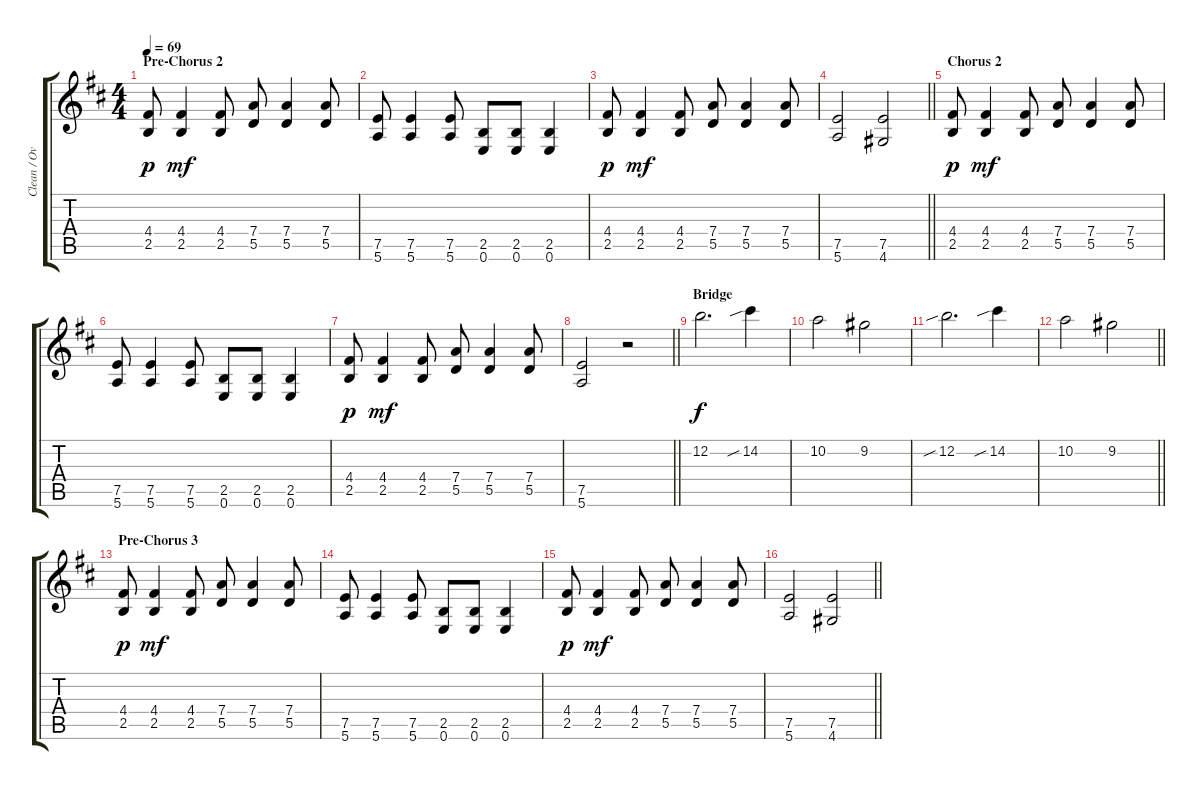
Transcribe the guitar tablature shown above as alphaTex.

\track ("Clean / Overdrive guitar" "Clean / Ov") {instrument electricguitarjazz}
\staff {score tabs}
\tuning (E4 B3 G3 D3 A2 E2) {hide}
\ts (4 4)
\section ("" "Pre-Chorus 2")
\tempo 69
\clef g2
\ks d
(4.4 2.5).8{dy p} (4.4 2.5).4{dy mf} (4.4 2.5).8 (7.4 5.5).8 (7.4 5.5).4 (7.4 5.5).8 |
(7.5 5.6).8 (7.5 5.6).4 (7.5 5.6).8 (2.5 0.6).8 (2.5 0.6).8 (2.5 0.6).4 |
(4.4 2.5).8{dy p} (4.4 2.5).4{dy mf} (4.4 2.5).8 (7.4 5.5).8 (7.4 5.5).4 (7.4 5.5).8 |
\barLineRight lightlight
(7.5 5.6).2 (7.5 4.6).2 |
\section ("" "Chorus 2")
(4.4 2.5).8{dy p} (4.4 2.5).4{dy mf} (4.4 2.5).8 (7.4 5.5).8 (7.4 5.5).4 (7.4 5.5).8 |
(7.5 5.6).8 (7.5 5.6).4 (7.5 5.6).8 (2.5 0.6).8 (2.5 0.6).8 (2.5 0.6).4 |
(4.4 2.5).8{dy p} (4.4 2.5).4{dy mf} (4.4 2.5).8 (7.4 5.5).8 (7.4 5.5).4 (7.4 5.5).8 |
\barLineRight lightlight
(7.5 5.6).2 r.2 |
\section ("" "Bridge")
\ks bminor
12.2.2{d dy f volume 10 instrument electricguitarjazz} 14.2{sib}.4 |
10.2.2 9.2.2 |
\ks d
12.2{sib}.2{d} 14.2{sib}.4 |
\barLineRight lightlight
10.2.2 9.2.2 |
\section ("" "Pre-Chorus 3")
(4.4 2.5).8{dy p} (4.4 2.5).4{dy mf} (4.4 2.5).8 (7.4 5.5).8 (7.4 5.5).4 (7.4 5.5).8 |
(7.5 5.6).8 (7.5 5.6).4 (7.5 5.6).8 (2.5 0.6).8 (2.5 0.6).8 (2.5 0.6).4 |
(4.4 2.5).8{dy p} (4.4 2.5).4{dy mf} (4.4 2.5).8 (7.4 5.5).8 (7.4 5.5).4 (7.4 5.5).8 |
\barLineRight lightlight
(7.5 5.6).2 (7.5 4.6).2
